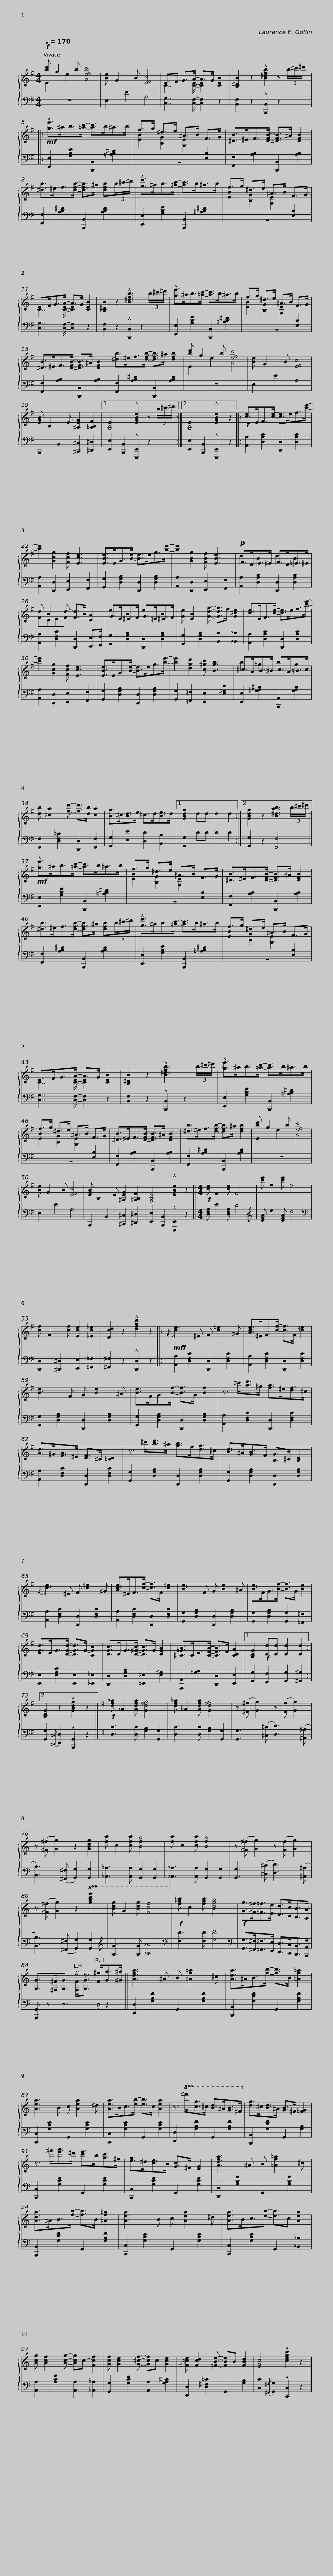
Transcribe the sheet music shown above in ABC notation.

X:1
%%score { ( 1 2 ) | 3 }
L:1/8
Q:1/4=170
M:4/4
I:linebreak $
K:G
V:1 treble
V:2 treble
V:3 bass
V:1
!f! [bd'] g2 b [efc']4 | [Be] G2 B [EFc]4 | E>F G>A- A>G [CEB]2 | [B,^DB]2 z2 !^![B^dfb]2 z (3b/^c'/^d'/ |:$!mf! !^![ge']>^ab>[=ac']- [ac']>b^a>b | %5
 f>g ^d>e ^A>B F>G | [^DB]>^EF>[DFB]- [DFB]>^A [DFB]2 |$ [^db]>^ef>[dfb]- [dfb]>^a [dfb](3b/^c'/^d'/ | !^![ge']>^ab>[=ac']- [ac']>b^a>b | f>g ^d>e ^A>B F>G |$ %10
 E>FG>A- A>G [CEB]2 | [B,^DB]2 z2 !^![B^dfb]3 (3b/^c'/^d'/ | !^![ge']>^ab>[=ac']- [ac']>b^a>b | f>g ^d>e ^A>B F>G |$ [^DB]>^EF>[DFB]- [DFB]>^A [DFB]2 | %15
 [^db]>^ef>[dfb]- [dfb]>^a [dfb]2 | [bd'] g2 b [efc']4 | [Be] G2 B [EFc]4 |$ [EGB] B,2 E [^A,EG]2 [=A,B,F]2 |1 [G,B,E]4 !^![EGBe]2 z (3b/^c'/^d'/ :|2 %20
 [G,B,E]4 !^![EGBe]2 z2 |:!f! [ce]>EF>[ce]- [ce]>ef>[c'e']- | [c'e']2 [Gcg]2 [Fcf] [Ece]3 |$ [EBe]>EG>[Be]- [Be]>eg>[be']- | [be']2 [GBg]2 [FBf] [EBe]3 | %25
!p! F>DE>^E F>D=E>^E | d B2 d- [Fd]>B [DA]2 |$ G>E^E>F G>=E^E>F | [Ge] [EB]2 [Gdg]- [Gdg]>f [G^ce]2 | [ce]>EF>[ce]- [ce]>ef>[c'e']- | %30
 [c'e']2 [Gcg]2 [Fcf] [Ece]3 |$ [EBe]>EG>[Be]- [Be]>eg>[be']- | [be']2 [dgd']2 [c^gc'] [Bgb]3 | ^c>AB>^B c>A=B>c |$ [db] [=ca]2 [fd']- [fd']>[db] [ca]2 | %35
 [Bg]>^c[Bd]>e =c>d[Be]>d |1 [GBdg]2 dd d2 d2 :|2 [GBdg]2 z2 [B^dab]3 (3b/^c'/^d'/ ||$!mf! !^![ge']>^ab>[=ac']- [ac']>b^a>b | f>g ^d>e ^A>B F>G | %40
 [^DB]>^EF>[DFB]- [DFB]>^A [DFB]2 |$ [^db]>^ef>[dfb]- [dfb]>^a [dfb](3b/^c'/^d'/ | !^![ge']>^ab>[=ac']- [ac']>b^a>b | f>g ^d>e ^A>B F>G |$ E>FG>A- A>G [CEB]2 | %45
 [B,^DB]2 z2 !^![B^dfb]3 (3b/^c'/^d'/ | !^![ge']>^ab>[=ac']- [ac']>b^a>b |$ f>g ^d>e ^A>B F>G | [^DB]>^EF>[DFB]- [DFB]>^A [DFB]2 | [^db]>^ef>[dfb]- [dfb]>^a [dfb]2 |$ %50
 [bd'] g2 b [efc']4 | [Be] G2 B [EFc]4 | [EGB] B,2 E [^A,EG]2 [=A,B,F]2 | [G,B,E]4 !^![EGBe]2 z2 ||$[K:G][M:4/4]!f! [ce] F2 [ce] F4 | %55
 [c'e'] f2 [c'e'] f4 | [cf] F2 [cf] [Ece]2 [_Ec_e]2 | [Dcd]2 z2 !^![dfad']2 z2 |:$!mf!!f!{/F} [ce]3 ^E F [c=e]2 ^G | [Ace]>^EF>[cf]- [cf]>F [c=e]2 | %60
 [Be]3 F G [Be]2 ^A | [Be]>FG>[Bf]- [Bf]>G [Bf]2 |$ z3/2 ^c'<[ad']^g/ [fa]>^e[df]>^c | [Ad]>^G[FA]>^E [DF]>^C [=CD]2 | z3/2 ^c'<[bd']^a/ [gb]>f[dg]>^c |$ %65
 [Bd]>^A[GB]>F [B,G]>^C [B,D]2 |{/F} [ce]3 ^E F [c=e]2 ^G | [Ace]>^EF>[cf]- [cf]>F [c=e]2 | [Be]3 F G [Be]2 ^A |$ [Be]>FG>[Bf]- [Bf]>G [Be]2 | %70
 [EGd]>EG>[DGd]- [DGd]>G- [CGc]2 | [DGc]>DG>[D^Gc]- [DGc]>G [DGB]2 |$ [^C=GB]>CE>[CFB]- [CFB]>F [CDA]2 |1 [B,DG]2!f! [Dd][Dd] [Dd]2 [Dd]2 :|2 [B,DG]2 z2 !^![GBdg]2 z2 ||$ %75
[K:C]!f! [df_a] _A2 [Adfa] [Gdfg]4 | [df_a] _A2 [Adfa] [Gdfg]4 | z (([^F^f] [Gg]2)) z (([Ff] [Gg]2)) | z (([^F^f] [Gg]2)) z2 [GBdg]2 |$ [fc'] c2 [cfc'] [Bfb]4 | %80
 [fc'] c2 [cfc'] [Bfb]4 | z (([^F^f] [Gg]2)) z (([Ff] [Gg]2)) | z (([^F^f] [Gg]2)) z2!8va(! [gbd'g']2 |$ [bd'g'] g2 [bd'g'] [fc'f']4!8va)! |!f! [f_ac'] c2 [fac'] [Bdgb]4 | %85
!f! [Gg]>[^F^f][=F=f]>[Ee] [Dd]>[Cc][B,B]>[A,A] | [G,G]>[^F,^F][G,G]3/2 z/ z3/2 [F^f]<[Gg][^G^g]/ ||$ [Adfa]3 ^A B [=Af=a]2 ^c | [Ada]>^AB>[fb]- [fb]>B [=Af=a]2 | [Aea]3 B c [Aea]2 ^d | %90
 [Aea]>Bc>[eb]- [eb]>c [Aea]2 |$ z3/2!8va(! ^f'<[c'g']^c'/ [bd']>^a[gb]>^f!8va)! | [dg]>^c[Bd]>^A [GB]>^F [=FG]2 | z3/2 ^f'<[e'g']^d'/ [c'e']>b[gc']>^f | [eg]>^d[ce]>B [Gc]>^F [EG]2 |$ %95
 [Adfa]3 ^A B [=Af=a]2 ^c | [Ada]>^AB>[fb]- [fb]>B [=Af=a]2 | [Aea]3 B c [Aea]2 ^d |$ [Aea]>Bc>[eb]- [eb]>c [Aea]2 | [Acg] [Acf]2 [Acg]- [Acg]c- [Fcf]2 | %100
 [Gcf] [Gce]2 [G^cf]- [Gcf]c [Gce]2 | [^F=ce] [Fcd]2 [=FBe]- [FBe]B [FBd]2 | [EGc]4 !^![cegc']2 z2 |] %103
V:2
 E2 e2 A4 | x8 | C7/2 [CE]/- [CE]2 x2 | x8 |:$ x8 | %5
 [EB]2 [B,G]2 [G,E]2[I:staff +1] [E,B,]2 | x8 |$ x8 | x8 |[I:staff -1] [EB]2 [B,G]2 [G,E]2[I:staff +1] [E,B,]2 |$ %10
[I:staff -1] C7/2 [CE]/- [CE]2 x2 | x8 | x8 | [EB]2 [B,G]2 [G,E]2[I:staff +1] [E,B,]2 |$ x8 | %15
 x8 |[I:staff -1] E2 e2 A4 | x8 |$ x8 |1 x8 :|2 %20
 x8 |: x8 | x8 |$ x8 | x8 | %25
 d2 B2 d2 B2 | FDEF- x4 |$ e2 B2 e2 B2 | x8 | x8 | %30
 x8 |$ x8 | x8 | b2 =g2 b2 g2 |$ x8 | %35
 x8 |1 x8 :|2 x8 ||$ x8 | [EB]2 [B,G]2 [G,E]2[I:staff +1] [E,B,]2 | %40
 x8 |$ x8 | x8 |[I:staff -1] [EB]2 [B,G]2 [G,E]2[I:staff +1] [E,B,]2 |$[I:staff -1] C7/2 [CE]/- [CE]2 x2 | %45
 x8 | x8 |$ [EB]2 [B,G]2 [G,E]2[I:staff +1] [E,B,]2 | x8 | x8 |$ %50
[I:staff -1] E2 e2 A4 | x8 | x8 | x8 ||$[K:G][M:4/4] x8 | %55
 x8 | x8 | x8 |:$ x8 | x8 | %60
 x8 | x8 |$ x8 | x8 | x8 |$ %65
 x8 | x8 | x8 | x8 |$ x8 | %70
 x8 | x8 |$ x8 |1 x8 :|2 x8 ||$ %75
[K:C] x8 | x8 | x8 | x8 |$ x8 | %80
 x8 | x8 | x6!8va(! x2 |$ x8!8va)! | x8 | %85
 x8 | x8 ||$ x8 | x8 | x8 | %90
 x8 |$ x3/2!8va(! x13/2!8va)! | x8 | x8 | x8 |$ %95
 x8 | x8 | x8 |$ x8 | x8 | %100
 x8 | x8 | x8 |] %103
V:3
 z8 | E,2 E2 A,4 | [C,G,]7/2 [C,F,]/- [C,F,]2 z2 | [B,,F,]2 z2 !^![B,,,B,,]2 z2 |:$ [E,,E,]2 [G,B,E]2 [B,,,B,,]2 [=A,B,^D]2 | %5
 z8 | [F,,F,]2 [A,B,]2 [B,,,B,,]2 [A,B,]2 |$ [F,,F,]2 [A,B,^D]2 [B,,,B,,]2 [A,B,D]2 | [E,,E,]2 [G,B,E]2 [B,,,B,,]2 [=A,B,^D]2 | z8 |$ %10
 [C,G,]7/2 [C,F,]/- [C,F,]2 z2 | [B,,F,]2 z2 !^![B,,,B,,]2 z2 | [E,,E,]2 [G,B,E]2 [B,,,B,,]2 [=A,B,^D]2 | z8 |$ [F,,F,]2 [A,B,]2 [B,,,B,,]2 [A,B,]2 | %15
 [F,,F,]2 [A,B,^D]2 [B,,,B,,]2 [A,B,D]2 | z8 | E,2 E2 A,4 |$ B,,,2 B,,2 [^C,,^C,]2 [^D,,^D,]2 |1 [E,,E,]2 [B,,,B,,]2 !^![E,,,E,,]2 z2 :|2 %20
 [E,,E,]2 [B,,,B,,]2 !^![E,,,E,,]2 z2 |: [A,,A,]2 [D,A,C]2 [D,,D,]2 [D,A,C]2 | [A,,A,]2 [D,,D,]2 [E,,E,]2 [F,,F,]2 |$ [G,,G,]2 [D,G,B,]2 [D,,D,]2 [D,G,B,]2 | [A,,A,]2 [D,,D,]2 [E,,E,]2 [F,,F,]2 | %25
 [A,,A,]2 [D,A,C]2 [D,,D,]2 [D,A,C]2 | [A,,A,]2 [D,F,C]2 [D,,D,]2 [E,,E,]>[F,,F,] |$ [G,,G,]2 [D,G,B,]2 [D,,D,]2 [D,G,B,]2 | [G,,G,]2 [D,G,B,]2 [B,,B,]2 [_B,,_B,]2 | [A,,A,]2 [D,A,C]2 [D,,D,]2 [D,A,C]2 | %30
 [A,,A,]2 [D,,D,]2 [E,,E,]2 [F,,F,]2 |$ [G,,G,]2 [D,G,B,]2 [D,,D,]2 [D,G,B,]2 | [G,,G,]2 [=F,,=F,]2 [E,,E,]2 [E,^G,D]2 | [E,,E,]2 [=G,A,^C]2 [A,,,A,,]2 [G,A,C]2 |$ [F,,F,]2 [D,F,=C]2 [D,,D,]2 [F,,F,]2 | %35
 [G,,G,]2 [E,E]2 [D,D]2 [B,,B,]2 |1 [G,,G,]2 DD D2 D2 :|2 [G,,G,]2 z2 [F,,F,]4 ||$ [E,,E,]2 [G,B,E]2 [B,,,B,,]2 [=A,B,^D]2 | z8 | %40
 [F,,F,]2 [A,B,]2 [B,,,B,,]2 [A,B,]2 |$ [F,,F,]2 [A,B,^D]2 [B,,,B,,]2 [A,B,D]2 | [E,,E,]2 [G,B,E]2 [B,,,B,,]2 [=A,B,^D]2 | z8 |$ [C,G,]7/2 [C,F,]/- [C,F,]2 z2 | %45
 [B,,F,]2 z2 !^![B,,,B,,]2 z2 | [E,,E,]2 [G,B,E]2 [B,,,B,,]2 [=A,B,^D]2 |$ z8 | [F,,F,]2 [A,B,]2 [B,,,B,,]2 [A,B,]2 | [F,,F,]2 [A,B,^D]2 [B,,,B,,]2 [A,B,D]2 |$ %50
 z8 | E,2 E2 A,4 | B,,,2 B,,2 [^C,,^C,]2 [^D,,^D,]2 | [E,,E,]2 [B,,,B,,]2 !^![E,,,E,,]2 z2 ||$[K:G][M:4/4] [D,F,A,] E2 [D,F,A,] D4 | %55
[K:treble] [DFA] e2 [DFA] d4 |[K:bass] [D,,D,]2 [^D,,^D,]2 [E,,E,]2 [=F,,=F,]2 | [^F,,^F,]2 z2 !^![D,,D,]2 z2 |:$ [A,,A,]2 [D,F,C]2 [D,,D,]2 [D,F,C]2 | [A,,A,]2 [D,F,C]2 [D,,D,]2 [D,F,C]2 | %60
 [G,,G,]2 [D,G,B,]2 [D,,D,]2 [D,G,B,]2 | [G,,G,]2 [D,G,B,]2 [D,,D,]2 [D,G,B,]2 |$ [A,,A,]2 [D,F,C]2 [D,,D,]2 [D,F,C]2 | [A,,A,]2 [D,F,C]2 [D,,D,]2 [D,F,C]2 | [G,,G,]2 [D,G,B,]2 [D,,D,]2 [D,G,B,]2 |$ %65
 [G,,G,]2 [D,G,B,]2 [D,,D,]2 [D,G,B,]2 | [A,,A,]2 [D,F,C]2 [D,,D,]2 [D,F,C]2 | [A,,A,]2 [D,F,C]2 [D,,D,]2 [D,F,C]2 | [G,,G,]2 [D,G,B,]2 [D,,D,]2 [D,G,B,]2 |$ [G,,G,]2 [D,G,B,]2 [G,,G,]2 [=F,,=F,]2 | %70
 [E,,E,]2 [E,G,C]2 [E,,E,]2 [_E,,_E,]2 | [D,,D,]2 [D,G,B,]2 [=E,,=E,]2 [E,^G,]2 |$ [A,,,A,,]2 [=G,A,]2 [D,,D,]2 [E,,E,]2 |1 [G,,G,]2 [F,,F,]2 [G,,G,]2 [^G,,^G,]2 :|2 [G,,G,]2{/[^C,,^C,]} [D,,D,]2 !^![G,,,G,,]2 z2 ||$ %75
[K:C] [D,C]3 [D,C] [G,B,]2 [G,,G,]2 | [D,C]3 [D,C] [G,B,]2 [G,,G,]2 | [G,,G,]3 (([^C,^C] [D,D]3)) (([^A,,^A,] | [B,,B,]3)) (([^F,,^F,] [G,,G,]2)) [G,,G,]2 |$ [_A,,_A,]3 [A,,A,] [G,,G,]2 [G,,G,]2 | %80
 [_A,,_A,]3 [A,,A,] [G,,G,]2 [G,,G,]2 | [G,,G,]3 (([^C,^C] [D,D]3)) (([^A,,^A,] | [B,,B,]3)) (([^F,,^F,] [G,,G,]2)) [G,,G,]2 |$[K:treble] [G,G]3 [G,G] [_A,_A]4 |[K:bass] [F,F]3 [F,F] [G,G]4 | %85
[K:bass] [G,,G,]>[^F,,^F,][=F,,=F,]>[E,,E,] [D,,D,]>[C,,C,][B,,,B,,]>[A,,,A,,] | [G,,,G,,] z z3/2[I:staff -1] [F,F]<[G,G][I:staff +1] z/ z2 ||$ [D,,D,]2 [G,B,F]2 G,,2 [G,B,F]2 | [B,,,B,,]2 [G,DF]2 G,,2 [G,B,F]2 | [C,,C,]2 [G,CE]2 G,,2 [G,CE]2 | %90
 [C,,C,]2 [G,CE]2 G,,2 [G,CE]2 |$ [D,,D,]2 [G,B,F]2 G,,2 [G,B,F]2 | [B,,,B,,]2 [G,DF]2 G,,2 [G,B,]2 | [C,,C,]2 [G,CE]2 G,,2 [G,CE]2 | [C,,C,]2 [G,CE]2 G,,2 [G,CE]2 |$ %95
 [D,,D,]2 [G,B,F]2 G,,2 [G,B,F]2 | [B,,,B,,]2 [G,DF]2 G,,2 [G,B,F]2 | [C,,C,]2 [G,CE]2 G,,2 [G,CE]2 |$ [C,,C,]2 [G,CE]2 G,,2 [_B,,_B,]2 | [A,,A,]2 [A,CF]2 [A,,A,]2 [_A,,_A,]2 | %100
 [G,,G,]2 [G,CE]2 [A,,A,]2 [G,A,^C]2 | [D,,D,]2 [D,^F,=C]2 G,,2 [G,B,]2 | [C,C]2{/[^F,,^F,]} [G,,G,]2 !^![C,,C,]2 z2 |] %103
